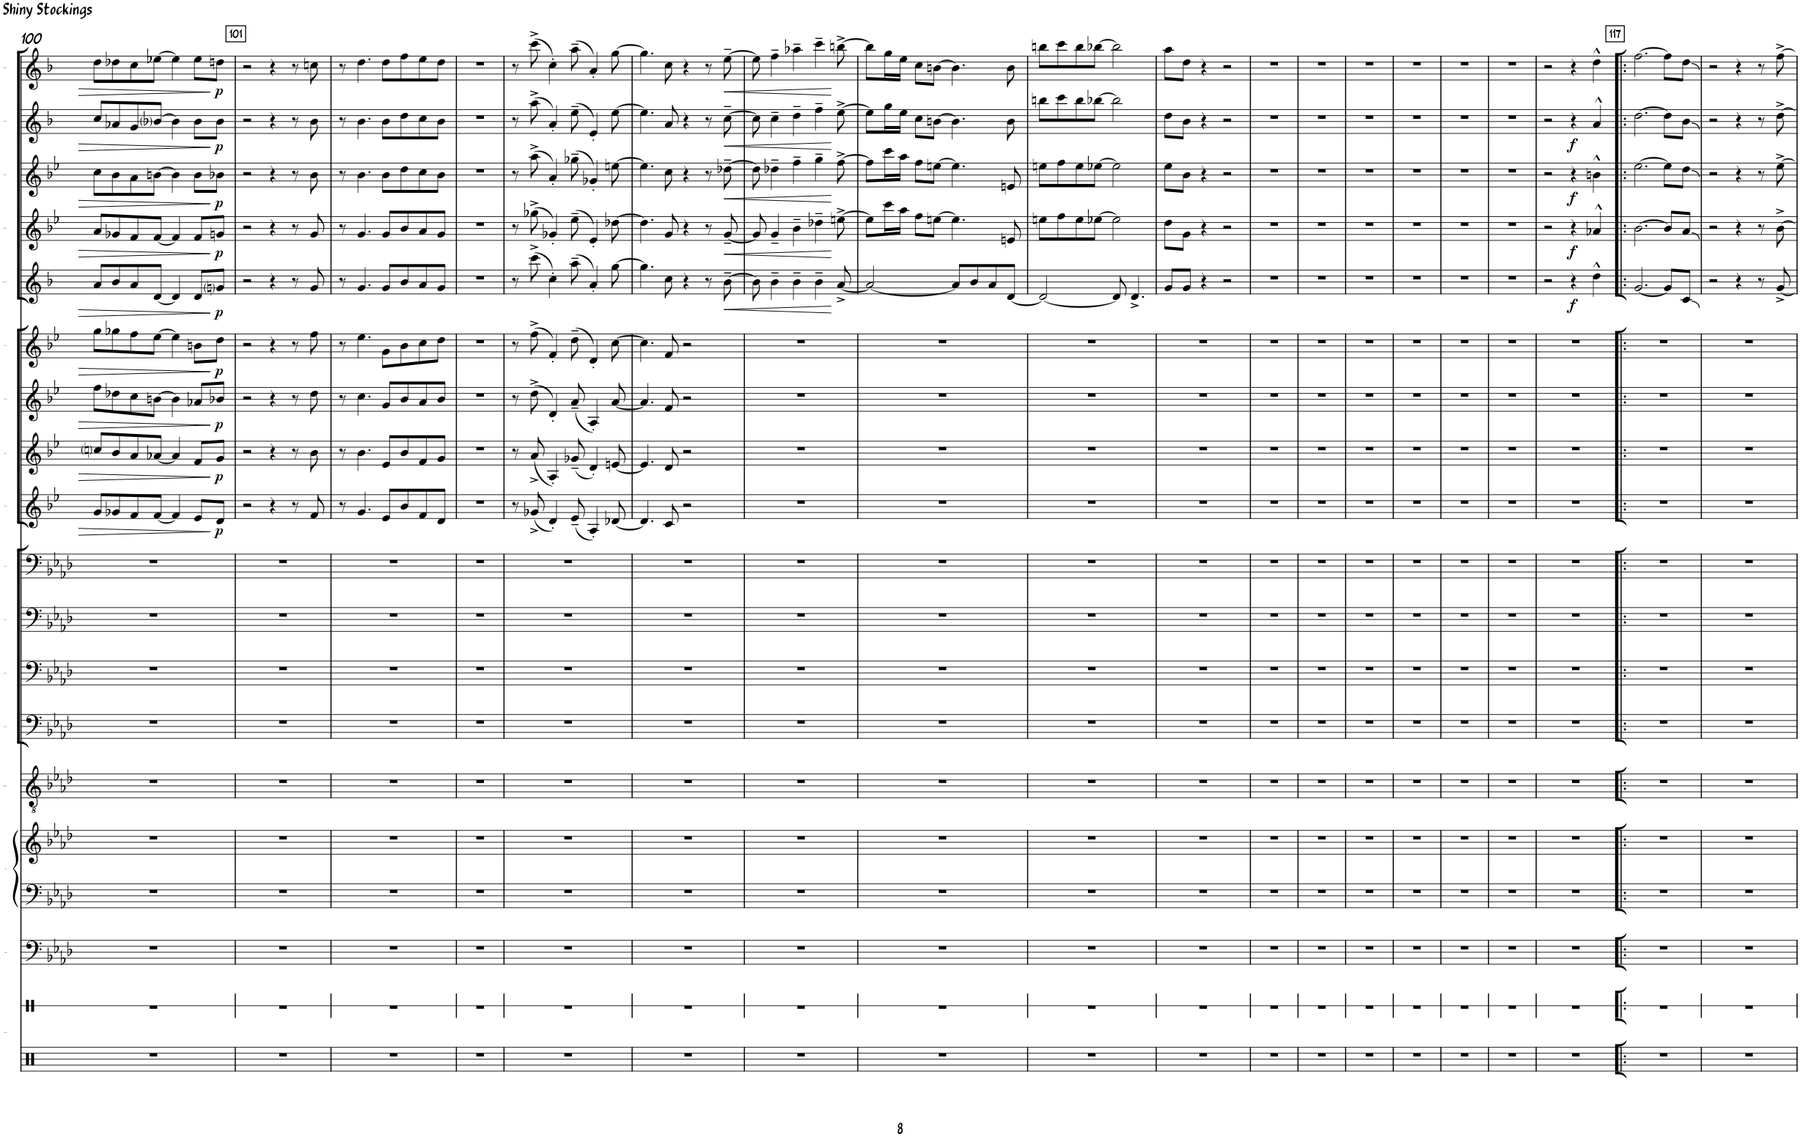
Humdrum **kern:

**kern	**dynam	**kern	**dynam	**kern	**dynam	**kern	**dynam	**kern	**dynam	**kern	**dynam	**kern	**dynam	**kern	**dynam	**kern	**dynam
*part9	*part9	*part8	*part8	*part7	*part7	*part6	*part6	*part5	*part5	*part4	*part4	*part3	*part3	*part2	*part2	*part1	*part1
*staff9	*staff9	*staff8	*staff8	*staff7	*staff7	*staff6	*staff6	*staff5	*staff5	*staff4	*staff4	*staff3	*staff3	*staff2	*staff2	*staff1	*staff1
*I"Trumpet 4	*	*I"Trumpet 3	*	*I"Trumpet 2	*	*I"Trumpet 1	*	*I"Bari	*	*I"Tenor 2	*	*I"Tenor 1	*	*I"Alto 2	*	*I"Alto 1	*
*I'Tpt 4	*	*I'Tpt 3	*	*	*	*I'Tpt 1	*	*	*	*	*	*	*	*	*	*	*
!!LO:PB:g=z
*clefG2	*	*clefG2	*	*clefG2	*	*clefG2	*	*clefG2	*	*clefG2	*	*clefG2	*	*clefG2	*	*clefG2	*
*Trd1c2	*	*Trd1c2	*	*Trd1c2	*	*Trd1c2	*	*Trd12c21	*	*Trd8c14	*	*Trd8c14	*	*Trd5c9	*	*Trd5c9	*
*k[b-e-]	*	*k[b-e-]	*	*k[b-e-]	*	*k[b-e-]	*	*k[b-]	*	*k[b-e-]	*	*k[b-e-]	*	*k[b-]	*	*k[b-]	*
*M4/4	*	*M4/4	*	*M4/4	*	*M4/4	*	*M4/4	*	*M4/4	*	*M4/4	*	*M4/4	*	*M4/4	*
=100	=100	=100	=100	=100	=100	=100	=100	=100	=100	=100	=100	=100	=100	=100	=100	=100	=100
8g/L	.	8ccni/L	.	8ff\L	.	8gg\L	.	8a/L	.	8a/L	.	8cc\L	.	8cc/L	.	8dd\L	.
8g-X/	.	8b-/	.	8dd-X\	.	8gg-X\	.	8b-/	.	8g-X/	.	8b-\	.	8a-X/	.	8dd-X\	.
8f/	.	8a/	.	8cc\	.	8ff\	.	8a/	.	8f/	.	8a\	.	8g/	.	8cc\	.
[8f/J	.	[8a-X/J	.	[8bn\J	.	[8ee-\J	.	[8d/J	.	[8f/J	.	[8bn\J	.	[8b-i/J	.	[8ee-X\J	.
4f/]	.	4a-/]	.	4b\]	.	4ee-\]	.	4d/]	.	4f/]	.	4b\]	.	4b-\]	.	4ee-\]	.
8e-/L	.	8f/L	.	8a-X/L	.	8bn\L	.	8d/L	.	8f/L	.	8b\L	.	8b-\L	.	8ee-\L	.
!	!LO:DY:b	!	!LO:DY:b	!	!LO:DY:b	!	!LO:DY:b	!	!LO:DY:b	!	!LO:DY:b	!	!LO:DY:b	!	!LO:DY:b	!	!LO:DY:b
8d/J	p	8g/J	p	8b-X/J	p	8dd\J	p	8gni/J	p	8gn/J	p	8b-X\J	p	8b-\J	p	8ddn\J	p
!!LO:REH:place=s1:a:B:rj:t=101
=101	=101	=101	=101	=101	=101	=101	=101	=101	=101	=101	=101	=101	=101	=101	=101	=101	=101
2r	.	2r	.	2r	.	2r	.	2r	.	2r	.	2r	.	2r	.	2r	.
4r	.	4r	.	4r	.	4r	.	4r	.	4r	.	4r	.	4r	.	4r	.
8r	.	8r	.	8r	.	8r	.	8r	.	8r	.	8r	.	8r	.	8r	.
8f/	.	8b-\	.	8dd\	.	8ff\	.	8g/	.	8g/	.	8b-\	.	8b-\	.	8ccn\	.
=102	=102	=102	=102	=102	=102	=102	=102	=102	=102	=102	=102	=102	=102	=102	=102	=102	=102
8r	.	8r	.	8r	.	8r	.	8r	.	8r	.	8r	.	8r	.	8r	.
4.g/	.	4.b-\	.	4.cc\	.	4.ee-\	.	4.g/	.	4.g/	.	4.b-\	.	4.b-\	.	4.dd\	.
8e-/L	.	8e-/L	.	8g/L	.	8g\L	.	8g/L	.	8g/L	.	8b-\L	.	8b-\L	.	8dd\L	.
8b-/	.	8b-/	.	8b-/	.	8b-\	.	8b-/	.	8b-/	.	8dd\	.	8dd\	.	8ff\	.
8f/	.	8f/	.	8a/	.	8cc\	.	8a/	.	8a/	.	8cc\	.	8cc\	.	8ee\	.
8d/J	.	8g/J	.	8b-/J	.	8dd\J	.	8g/J	.	8g/J	.	8b-\J	.	8b-\J	.	8dd\J	.
=103	=103	=103	=103	=103	=103	=103	=103	=103	=103	=103	=103	=103	=103	=103	=103	=103	=103
1r	.	1r	.	1r	.	1r	.	1r	.	1r	.	1r	.	1r	.	1r	.
=104	=104	=104	=104	=104	=104	=104	=104	=104	=104	=104	=104	=104	=104	=104	=104	=104	=104
8r	.	8r	.	8r	.	8r	.	8r	.	8r	.	8r	.	8r	.	8r	.
(<8g-X^/	.	(<8a^/	.	(>8dd^\	.	(>8ff^\	.	(>8ccc^\	.	(>8gg-X^\	.	(>8aa^\	.	(>8aa^\	.	(>8ccc^\	.
4d'/)	.	4A'/)	.	4d'/)	.	4f'/)	.	4cc'\)	.	4g-X'/)	.	4a'/)	.	4a'/)	.	4cc'\)	.
(<8e-~/	.	(<8g-X~/	.	(<8a~/	.	(>8dd~\	.	(>8aa~\	.	(>8ee-~\	.	(>8gg-X~\	.	(>8ee~\	.	(>8aa~\	.
4A'/)	.	4d'/)	.	4A'/)	.	4d'/)	.	4a'/)	.	4e-'/)	.	4g-X'/)	.	4e'/)	.	4a'/)	.
[8d-X/	.	[8en/	.	[8a/	.	[8cc\	.	[8gg\	.	[8dd-X\	.	[8een\	.	[8ee\	.	[8gg\	.
=105	=105	=105	=105	=105	=105	=105	=105	=105	=105	=105	=105	=105	=105	=105	=105	=105	=105
4.d-/]	.	4.e/]	.	4.a/]	.	4.cc\]	.	4.gg\]	.	4.dd-\]	.	4.ee\]	.	4.ee\]	.	4.gg\]	.
8c/	.	8d/	.	8f/	.	8f/	.	8cc\	.	8g/	.	8cc\	.	8a/	.	8cc\	.
2r	.	2r	.	2r	.	2r	.	4r	.	4r	.	4r	.	4r	.	4r	.
.	.	.	.	.	.	.	.	8r	.	8r	.	8r	.	8r	.	8r	.
!	!	!	!	!	!	!	!	!	!LO:HP:b	!	!LO:HP:b	!	!LO:HP:b	!	!LO:HP:b	!	!LO:HP:b
.	.	.	.	.	.	.	.	[8b-~\	<	[8g~/	<	[8dd-X~\	<	[8cc~\	<	[8ee~\	<
=106	=106	=106	=106	=106	=106	=106	=106	=106	=106	=106	=106	=106	=106	=106	=106	=106	=106
1r	.	1r	.	1r	.	1r	.	8b-\]	.	8g/]	.	8dd-\]	.	8cc\]	.	8ee\]	.
.	.	.	.	.	.	.	.	4b-~\	.	4g~/	.	4dd-X~\	.	4cc~\	.	4ff~\	.
.	.	.	.	.	.	.	.	4b-~\	.	4b-~\	.	4ff~\	.	4dd~\	.	4aa-X~\	.
.	.	.	.	.	.	.	.	4b-~\	.	4dd-X~\	.	4gg~\	.	4ff~\	.	4ccc~\	.
.	.	.	.	.	.	.	.	[8a^/	[	[8een^\	[	[8ff^\	[	[8ee^\	[	[8bbn^\	[
=107	=107	=107	=107	=107	=107	=107	=107	=107	=107	=107	=107	=107	=107	=107	=107	=107	=107
1r	.	1r	.	1r	.	1r	.	2a/_	.	8ee\L]	.	8ff\L]	.	8ee\L]	.	8bb\L]	.
.	.	.	.	.	.	.	.	.	.	16ccc\L	.	16ccc\L	.	16gg\L	.	16gg\L	.
.	.	.	.	.	.	.	.	.	.	16aa\JJ	.	16aa\JJ	.	16ee\JJ	.	16ee\JJ	.
.	.	.	.	.	.	.	.	.	.	8ff\L	.	8ff\L	.	8cc\L	.	8cc\L	.
.	.	.	.	.	.	.	.	.	.	[8een\J	.	[8een\J	.	[8bn\J	.	[8bn\J	.
.	.	.	.	.	.	.	.	8a/L]	.	4.ee\]	.	4.ee\]	.	4.b\]	.	4.b\]	.
.	.	.	.	.	.	.	.	8b-/	.	.	.	.	.	.	.	.	.
.	.	.	.	.	.	.	.	8a/	.	.	.	.	.	.	.	.	.
.	.	.	.	.	.	.	.	[8d/J	.	8en/	.	8en/	.	8b\	.	8b\	.
=108	=108	=108	=108	=108	=108	=108	=108	=108	=108	=108	=108	=108	=108	=108	=108	=108	=108
1r	.	1r	.	1r	.	1r	.	2d/_	.	8een\L	.	8een\L	.	8bbn\L	.	8bbn\L	.
.	.	.	.	.	.	.	.	.	.	8ff\	.	8ff\	.	8ccc\	.	8ccc\	.
.	.	.	.	.	.	.	.	.	.	8ee\	.	8ee\	.	8bb\	.	8bb\	.
.	.	.	.	.	.	.	.	.	.	[8ee-X\J	.	[8ee-X\J	.	[8bb-X\J	.	[8bb-X\J	.
.	.	.	.	.	.	.	.	8d/]	.	2ee-\]	.	2ee-\]	.	2bb-\]	.	2bb-\]	.
.	.	.	.	.	.	.	.	4.d^/	.	.	.	.	.	.	.	.	.
=109	=109	=109	=109	=109	=109	=109	=109	=109	=109	=109	=109	=109	=109	=109	=109	=109	=109
1r	.	1r	.	1r	.	1r	.	8g/L	.	8dd\L	.	8ee-\L	.	8dd\L	.	8aa\L	.
.	.	.	.	.	.	.	.	8g/J	.	8g\J	.	8b-\J	.	8b-\J	.	8dd\J	.
.	.	.	.	.	.	.	.	4r	.	4r	.	4r	.	4r	.	4r	.
.	.	.	.	.	.	.	.	2r	.	2r	.	2r	.	2r	.	2r	.
=110	=110	=110	=110	=110	=110	=110	=110	=110	=110	=110	=110	=110	=110	=110	=110	=110	=110
1r	.	1r	.	1r	.	1r	.	1r	.	1r	.	1r	.	1r	.	1r	.
=111	=111	=111	=111	=111	=111	=111	=111	=111	=111	=111	=111	=111	=111	=111	=111	=111	=111
1r	.	1r	.	1r	.	1r	.	1r	.	1r	.	1r	.	1r	.	1r	.
=112	=112	=112	=112	=112	=112	=112	=112	=112	=112	=112	=112	=112	=112	=112	=112	=112	=112
1r	.	1r	.	1r	.	1r	.	1r	.	1r	.	1r	.	1r	.	1r	.
=113	=113	=113	=113	=113	=113	=113	=113	=113	=113	=113	=113	=113	=113	=113	=113	=113	=113
1r	.	1r	.	1r	.	1r	.	1r	.	1r	.	1r	.	1r	.	1r	.
=114	=114	=114	=114	=114	=114	=114	=114	=114	=114	=114	=114	=114	=114	=114	=114	=114	=114
1r	.	1r	.	1r	.	1r	.	1r	.	1r	.	1r	.	1r	.	1r	.
=115	=115	=115	=115	=115	=115	=115	=115	=115	=115	=115	=115	=115	=115	=115	=115	=115	=115
1r	.	1r	.	1r	.	1r	.	1r	.	1r	.	1r	.	1r	.	1r	.
=116	=116	=116	=116	=116	=116	=116	=116	=116	=116	=116	=116	=116	=116	=116	=116	=116	=116
1r	.	1r	.	1r	.	1r	.	2r	.	2r	.	2r	.	2r	.	2r	.
!	!	!	!	!	!	!	!	!	!LO:DY:b	!	!LO:DY:b	!	!LO:DY:b	!	!LO:DY:b	!	!
.	.	.	.	.	.	.	.	4r	f	4r	f	4r	f	4r	f	4r	.
.	.	.	.	.	.	.	.	4dd^^\	.	4a-X^^/	.	4bn^^\	.	4a^^/	.	4dd^^\	.
!!LO:REH:place=s1:a:B:rj:t=117
=117!|:	=117!|:	=117!|:	=117!|:	=117!|:	=117!|:	=117!|:	=117!|:	=117!|:	=117!|:	=117!|:	=117!|:	=117!|:	=117!|:	=117!|:	=117!|:	=117!|:	=117!|:
1r	.	1r	.	1r	.	1r	.	[2.g/	.	[2.b-\	.	[2.ee-\	.	[2.dd\	.	[2.ff\	.
.	.	.	.	.	.	.	.	8g/L]	.	8b-/L]	.	8ee-\L]	.	8dd\L]	.	8ff\L]	.
.	.	.	.	.	.	.	.	8c/J	.	8a/J	.	8dd\J	.	8b-\J	.	8dd\J	.
=118	=118	=118	=118	=118	=118	=118	=118	=118	=118	=118	=118	=118	=118	=118	=118	=118	=118
1r	.	1r	.	1r	.	1r	.	2r	.	2r	.	2r	.	2r	.	2r	.
.	.	.	.	.	.	.	.	4r	.	4r	.	4r	.	4r	.	4r	.
.	.	.	.	.	.	.	.	8r	.	8r	.	8r	.	8r	.	8r	.
.	.	.	.	.	.	.	.	[8g^/	.	[8b-^\	.	[8ee-^\	.	[8dd^\	.	[8ff^\	.
=	=	=	=	=	=	=	=	=	=	=	=	=	=	=	=	=	=
*-	*-	*-	*-	*-	*-	*-	*-	*-	*-	*-	*-	*-	*-	*-	*-	*-	*-
